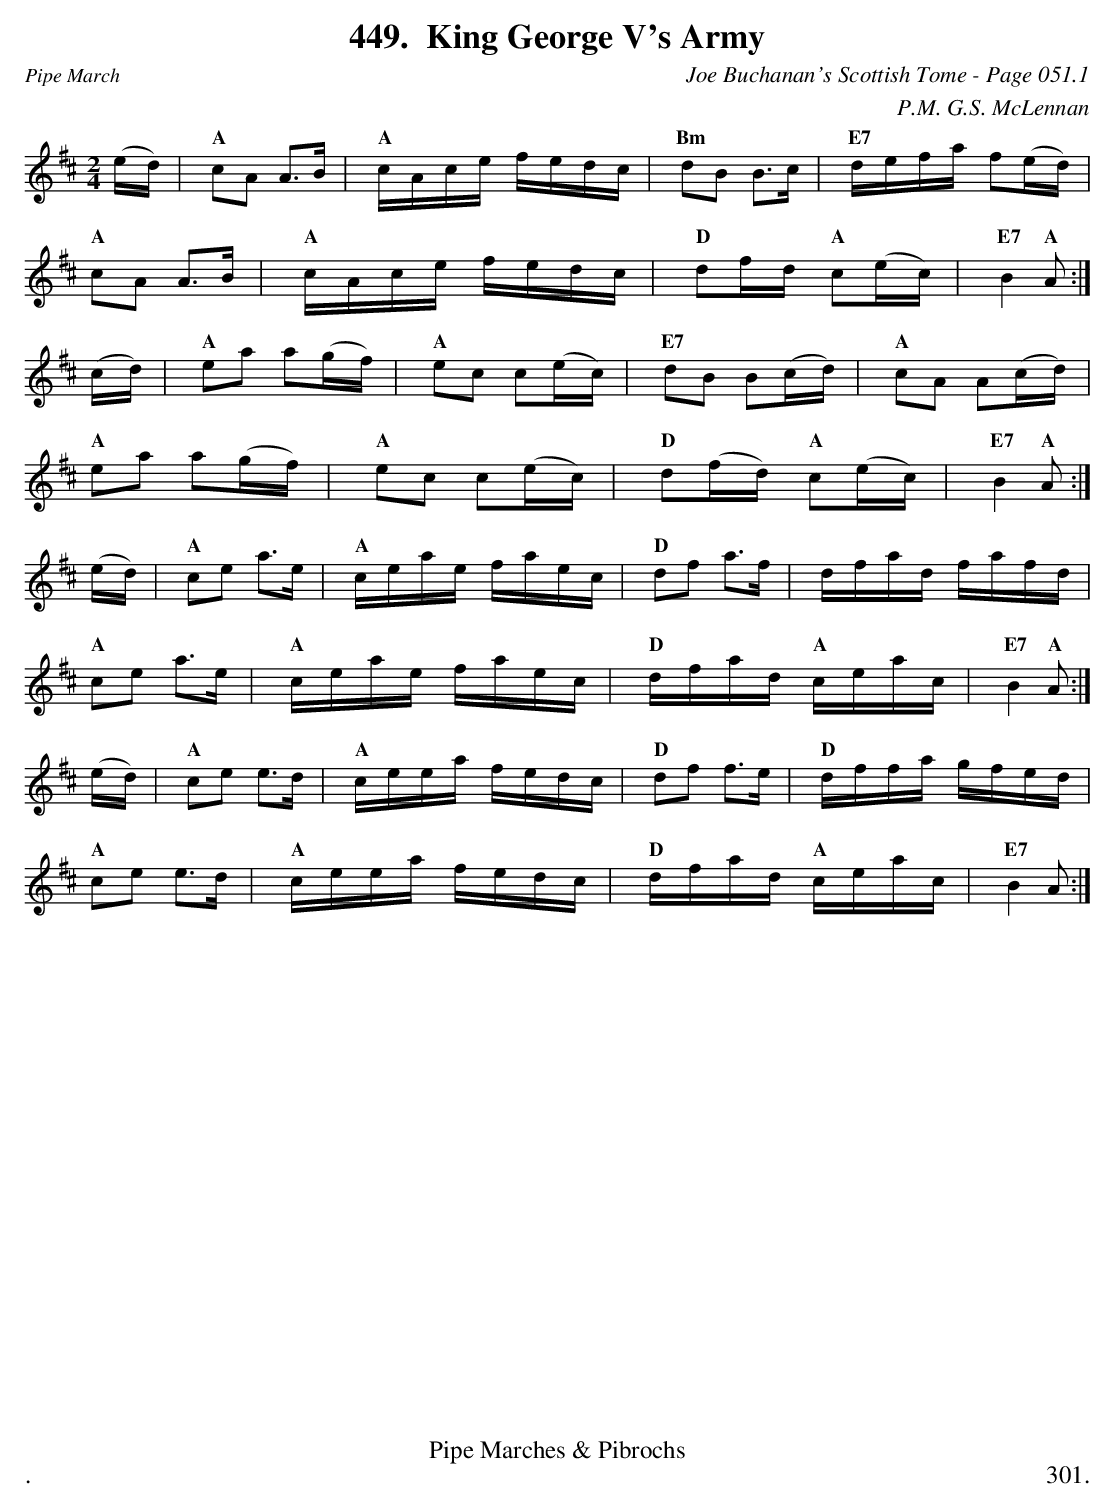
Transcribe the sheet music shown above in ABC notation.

X:1
T:King George V's Army
C:Joe Buchanan's Scottish Tome - Page 051.1
C:P.M. G.S. McLennan
M:2/4
K:Amix
(ed) | "A" c2A2 A3B | "A" cAce fedc | "Bm" d2B2 B3c | "E7" defa f2(ed) |
"A" c2A2 A3B | "A" cAce fedc | "D" d2fd "A" c2(ec) | "E7" B4 "A" A2 :|
(cd) | "A" e2a2 a2(gf) | "A" e2c2 c2(ec) | "E7" d2B2 B2(cd) | "A" c2A2 A2(cd) |
"A" e2a2 a2(gf) | "A" e2c2 c2(ec) | "D" d2(fd) "A" c2(ec) | "E7" B4 "A" A2 :|
(ed) | "A" c2e2 a3e | "A" ceae faec | "D" d2f2 a3f | dfad fafd |
"A" c2e2 a3e | "A" ceae faec | "D" dfad "A" ceac | "E7" B4 "A" A2 :|
(ed) | "A" c2e2 e3d | "A" ceea fedc | "D" d2f2 f3e | "D" dffa gfed |
"A" c2e2 e3d | "A" ceea fedc | "D" dfad "A" ceac | "E7" B4A2 :|
